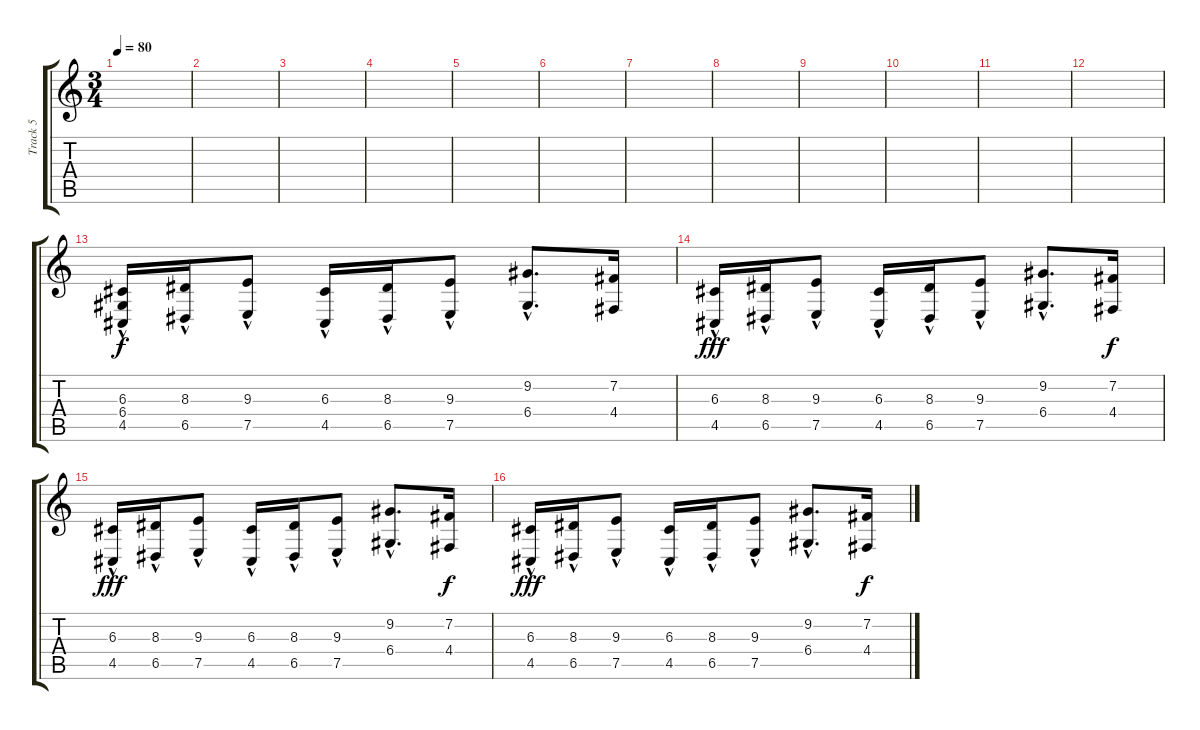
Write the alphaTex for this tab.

\track ("Track 5" "Track 5") {instrument stringensemble2}
\staff {score tabs}
\tuning (E4 B3 G3 D3 A2 E2) {hide}
\ts (3 4)
\tempo 80
\clef g2
\ks c
|
|
|
|
|
|
|
|
|
|
|
|
(6.3{hac} 6.4 4.5{hac}).16{volume 16} (8.3{hac} 6.5{hac}).16 (9.3{hac} 7.5{hac}).8 (6.3{hac} 4.5{hac}).16 (8.3{hac} 6.5{hac}).16 (9.3{hac} 7.5{hac}).8 (9.2{hac} 6.4{hac}).8{d} (7.2 4.4).16{dy f} |
(6.3{hac} 4.5{hac}).16{dy fff} (8.3{hac} 6.5{hac}).16 (9.3{hac} 7.5{hac}).8 (6.3{hac} 4.5{hac}).16 (8.3{hac} 6.5{hac}).16 (9.3{hac} 7.5{hac}).8 (9.2{hac} 6.4{hac}).8{d} (7.2 4.4).16{dy f} |
(6.3{hac} 4.5{hac}).16{dy fff} (8.3{hac} 6.5{hac}).16 (9.3{hac} 7.5{hac}).8 (6.3{hac} 4.5{hac}).16 (8.3{hac} 6.5{hac}).16 (9.3{hac} 7.5{hac}).8 (9.2{hac} 6.4{hac}).8{d} (7.2 4.4).16{dy f} |
(6.3{hac} 4.5{hac}).16{dy fff} (8.3{hac} 6.5{hac}).16 (9.3{hac} 7.5{hac}).8 (6.3{hac} 4.5{hac}).16 (8.3{hac} 6.5{hac}).16 (9.3{hac} 7.5{hac}).8 (9.2{hac} 6.4{hac}).8{d} (7.2 4.4).16{dy f}
